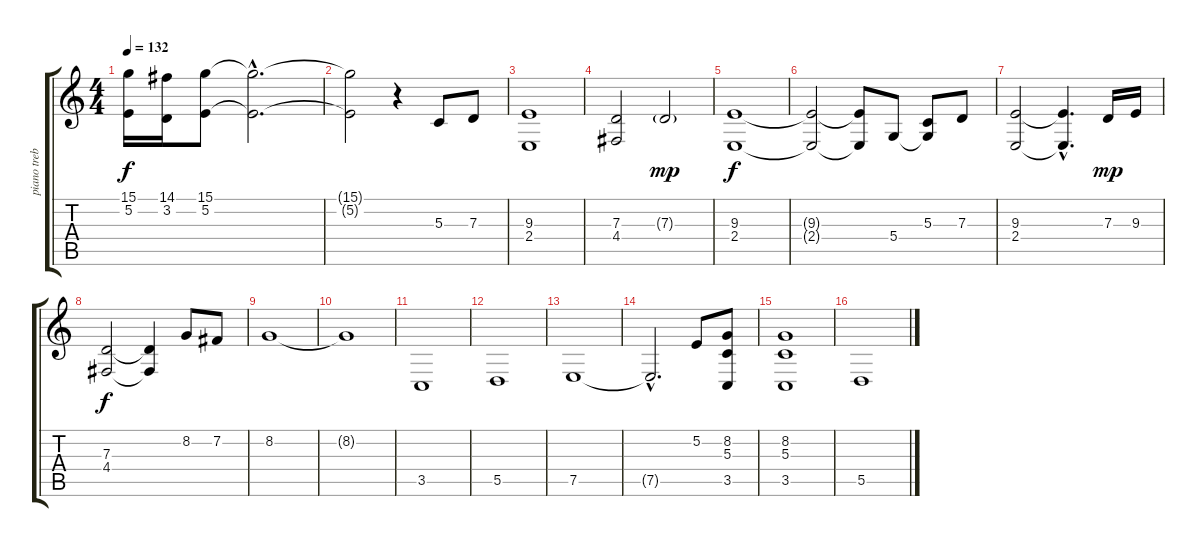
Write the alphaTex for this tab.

\track ("piano treble" "piano treb") {instrument acousticgrandpiano}
\staff {score tabs}
\tuning (E4 B3 G3 D3 A2 E2) {hide}
\ts (4 4)
\tempo 132
\clef g2
\ks c
(15.1 5.2).16{dy f} (14.1 3.2).16 (15.1 5.2).8 (15.1{hac t} 5.2{hac t}).2{d} |
(15.1{t} 5.2{t}).2 r.4 5.3.8{volume 9} 7.3.8 |
(9.3 2.4).1 |
(7.3 4.4).2 7.3{g}.2{dy mp} |
(9.3 2.4).1{dy f} |
(9.3{t} 2.4{t}).2 (9.3{t} 2.4{t}).8 5.4.8 (5.3 5.4{t}).8 7.3.8 |
(9.3 2.4).2 (9.3{hac t} 2.4{hac t}).4{d} 7.3.16{dy mp} 9.3.16 |
(7.3 4.4).2{dy f} (7.3{t} 4.4{t}).4 8.2.8 7.2.8 |
8.2.1 |
8.2{t}.1 |
3.5.1 |
5.5.1 |
7.5.1 |
7.5{hac t}.2{d} 5.2.8 (8.2 5.3 3.5).8 |
(8.2 5.3 3.5).1 |
5.5.1
